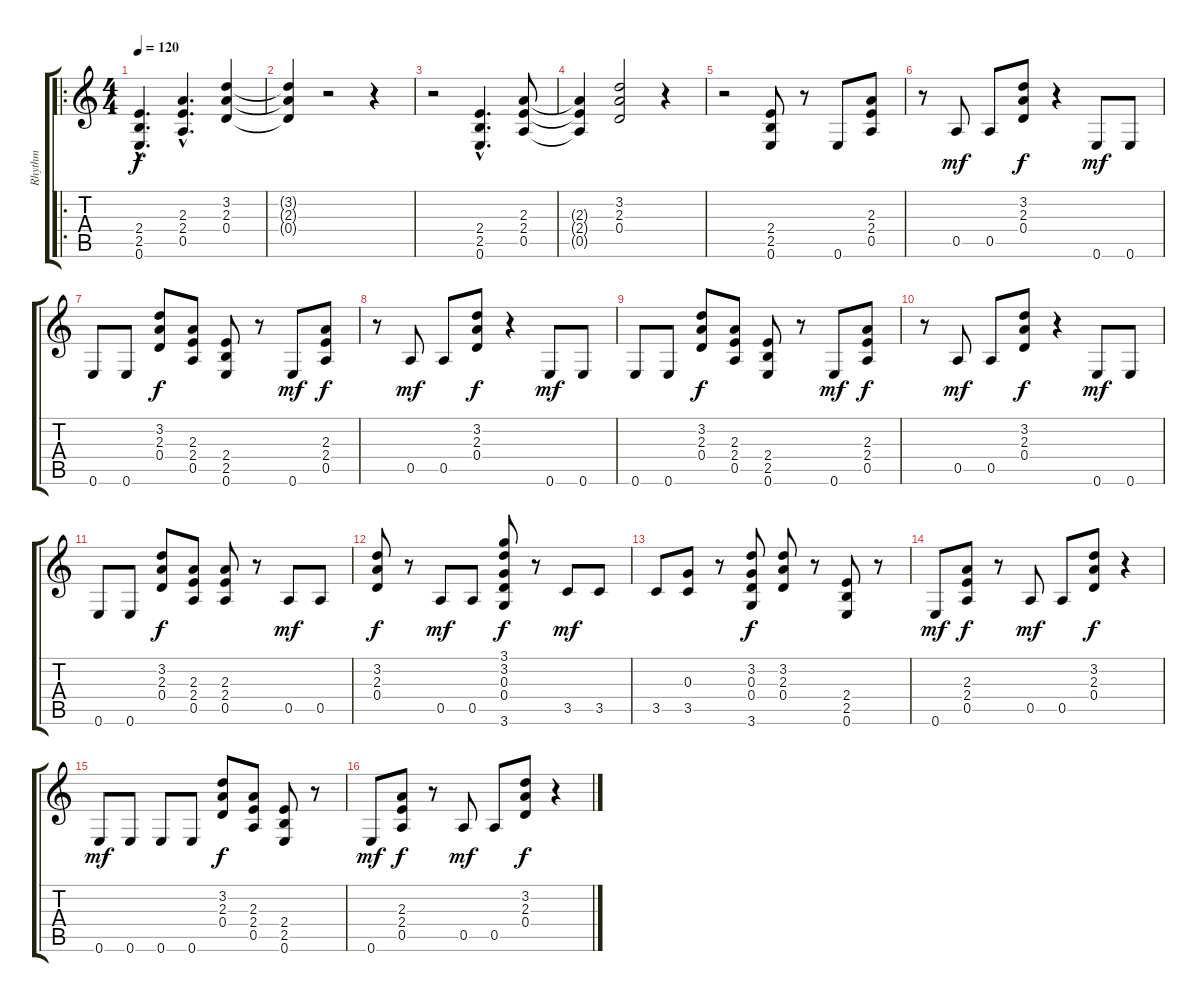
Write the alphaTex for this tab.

\track ("Rhythm" "Rhythm") {instrument distortionguitar}
\staff {score tabs}
\tuning (E4 B3 G3 D3 A2 E2) {hide}
\ro
\ts (4 4)
\tempo 120
\clef g2
\ks c
(2.4{hac} 2.5{hac} 0.6{hac}).4{d dy f instrument distortionguitar} (2.3{hac} 2.4{hac} 0.5{hac}).4{d} (3.2 2.3 0.4).4 |
(3.2{t} 2.3{t} 0.4{t}).4 r.2 r.4 |
r.2 (2.4{hac} 2.5{hac} 0.6{hac}).4{d} (2.3 2.4 0.5).8 |
(2.3{t} 2.4{t} 0.5{t}).4 (3.2 2.3 0.4).2 r.4 |
r.2 (2.4 2.5 0.6).8 r.8 0.6.8 (2.3 2.4 0.5).8 |
r.8 0.5.8{dy mf} 0.5.8 (3.2 2.3 0.4).8{dy f} r.4 0.6.8{dy mf} 0.6.8 |
0.6.8 0.6.8 (3.2 2.3 0.4).8{dy f} (2.3 2.4 0.5).8 (2.4 2.5 0.6).8 r.8 0.6.8{dy mf} (2.3 2.4 0.5).8{dy f} |
r.8 0.5.8{dy mf} 0.5.8 (3.2 2.3 0.4).8{dy f} r.4 0.6.8{dy mf} 0.6.8 |
0.6.8 0.6.8 (3.2 2.3 0.4).8{dy f} (2.3 2.4 0.5).8 (2.4 2.5 0.6).8 r.8 0.6.8{dy mf} (2.3 2.4 0.5).8{dy f} |
r.8 0.5.8{dy mf} 0.5.8 (3.2 2.3 0.4).8{dy f} r.4 0.6.8{dy mf} 0.6.8 |
0.6.8 0.6.8 (3.2 2.3 0.4).8{dy f} (2.3 2.4 0.5).8 (2.3 2.4 0.5).8 r.8 0.5.8{dy mf} 0.5.8 |
(3.2 2.3 0.4).8{dy f} r.8 0.5.8{dy mf} 0.5.8 (3.1 3.2 0.3 0.4 3.6).8{dy f} r.8 3.5.8{dy mf} 3.5.8 |
3.5.8 (0.3 3.5).8 r.8 (3.2 0.3 0.4 3.6).8{dy f} (3.2 2.3 0.4).8 r.8 (2.4 2.5 0.6).8 r.8 |
0.6.8{dy mf} (2.3 2.4 0.5).8{dy f} r.8 0.5.8{dy mf} 0.5.8 (3.2 2.3 0.4).8{dy f} r.4 |
0.6.8{dy mf} 0.6.8 0.6.8 0.6.8 (3.2 2.3 0.4).8{dy f} (2.3 2.4 0.5).8 (2.4 2.5 0.6).8 r.8 |
0.6.8{dy mf} (2.3 2.4 0.5).8{dy f} r.8 0.5.8{dy mf} 0.5.8 (3.2 2.3 0.4).8{dy f} r.4
